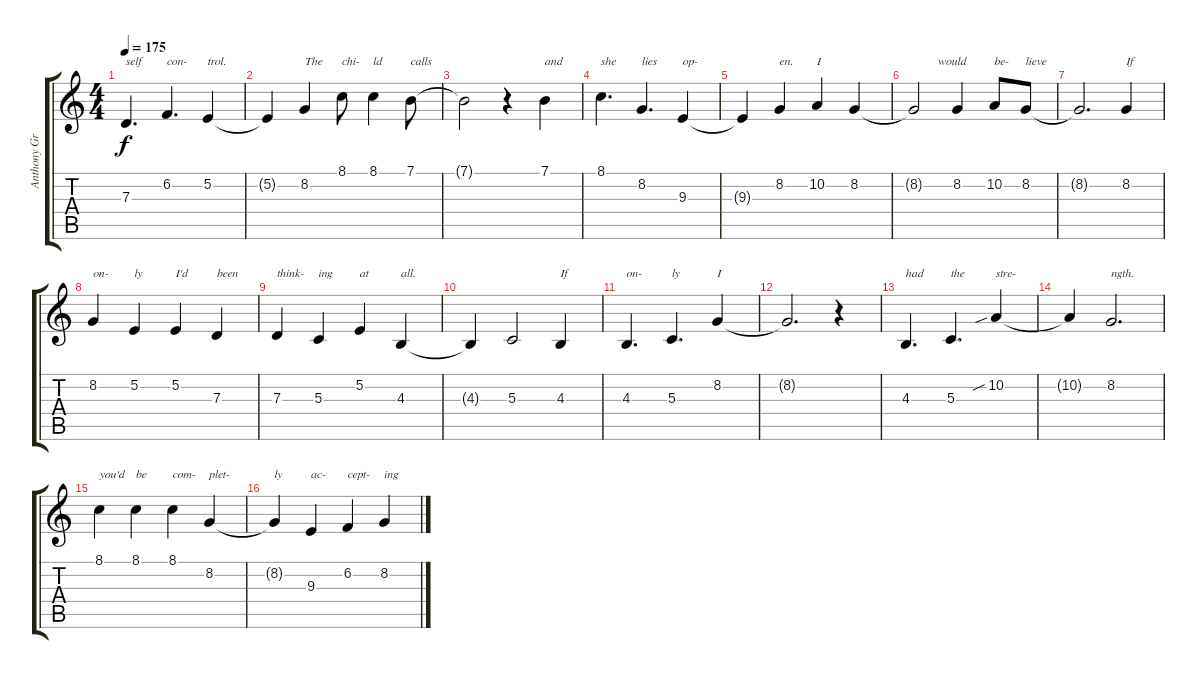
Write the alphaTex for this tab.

\track ("Anthony Green" "Anthony Gr") {instrument flute}
\staff {score tabs}
\tuning (E4 B3 G3 D3 A2 D2) {hide}
\ts (4 4)
\tempo 175
\clef g2
\ks c
7.3.4{d txt "self" dy f} 6.2.4{d txt "con-"} 5.2.4{txt "trol."} |
5.2{t}.4 8.2.4{txt "The"} 8.1.8{txt "chi-"} 8.1.4{txt "ld"} 7.1.8{txt "calls"} |
7.1{t}.2 r.4 7.1.4{txt "and"} |
8.1.4{d txt "she"} 8.2.4{d txt "lies"} 9.3.4{txt "op-"} |
9.3{t}.4 8.2.4{txt "en."} 10.2.4{txt "I"} 8.2.4 |
8.2{t}.2{txt "        would"} 8.2.4 10.2.8{txt "be-"} 8.2.8{txt "lieve"} |
8.2{t}.2{d} 8.2.4{txt "If"} |
8.2.4{txt "on-"} 5.2.4{txt "ly"} 5.2.4{txt "I'd"} 7.3.4{txt "been"} |
7.3.4{txt "think-"} 5.3.4{txt "ing"} 5.2.4{txt "at"} 4.3.4{txt "all."} |
4.3{t}.4 5.3.2 4.3.4{txt "If"} |
4.3.4{d txt "on-"} 5.3.4{d txt "ly"} 8.2.4{txt "I"} |
8.2{t}.2{d} r.4 |
4.3.4{d txt "had"} 5.3.4{d txt "the"} 10.2{sib}.4{txt "stre-"} |
10.2{t}.4 8.2.2{d txt "ngth."} |
8.1.4{txt "you'd"} 8.1.4{txt "be"} 8.1.4{txt "com-"} 8.2.4{txt "plet-"} |
8.2{t}.4{txt "ly"} 9.3.4{txt "ac-"} 6.2.4{txt "cept-"} 8.2.4{txt "ing"}
